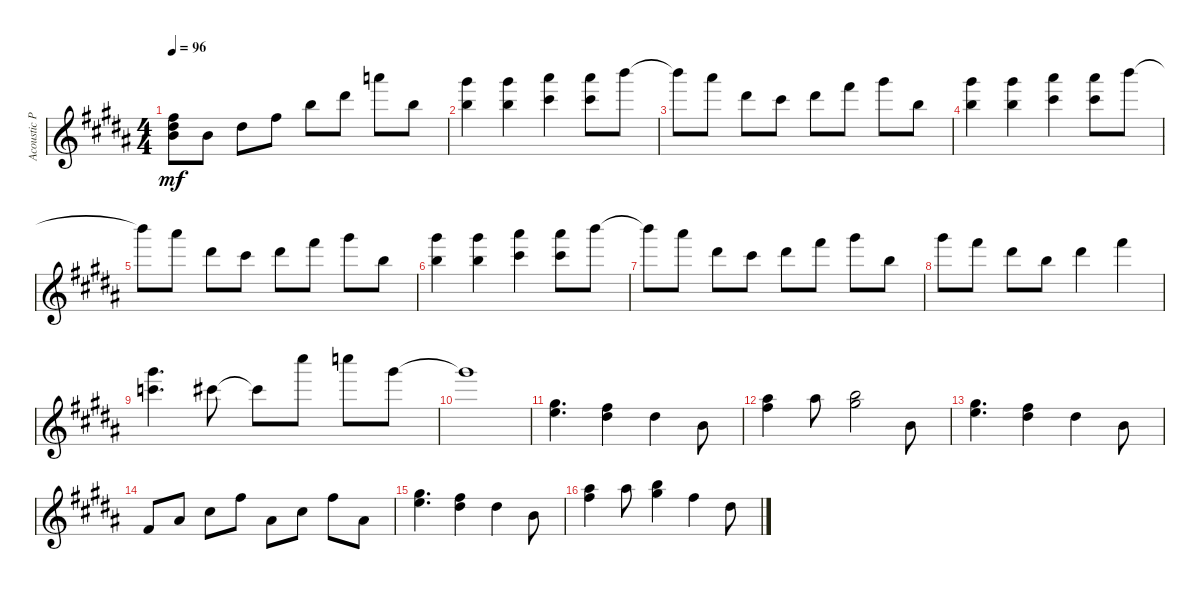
\track ("Acoustic Piano (Staff 1)" "Acoustic P") {instrument electricguitarclean}
\staff {score}
\tuning (E4 B3 G3 D3 A2 E2 B1) {hide}
\ts (4 4)
\tempo 96
\clef g2
\ks b
(2.1{t} 4.2{t} 4.3{t}).8{dy mf} 0.2.8 4.2.8 2.1.8 7.1.8 11.1.8 17.1.8 7.1.8 |
(16.1 12.2).4 (16.1 12.2).4 (9.1 23.2).4 (18.1 14.2).8 19.1.8 |
19.1{t}.8 18.1.8 11.1.8 9.1.8 11.1.8 14.1.8 16.1.8 7.1.8 |
(16.1 12.2).4 (16.1 12.2).4 (18.1 14.2).4 (18.1 14.2).8 19.1.8 |
19.1{t}.8 18.1.8 11.1.8 9.1.8 11.1.8 14.1.8 16.1.8 7.1.8 |
(16.1 12.2).4 (16.1 12.2).4 (18.1 14.2).4 (18.1 14.2).8 19.1.8 |
19.1{t}.8 18.1.8 11.1.8 9.1.8 11.1.8 14.1.8 16.1.8 7.1.8 |
16.1.8 14.1.8 11.1.8 7.1.8 11.1.4 14.1.4 |
(16.1 13.2).4{d} 9.1.8 9.1{t}.8 21.1.8 20.1.8 16.1.8 |
16.1{t}.1 |
(4.1 5.2).4{d} (2.1 4.2).4 4.2.4 0.2.8 |
(6.1 7.2).4 6.1.8 (4.1 12.2).2 0.2.8 |
(4.1 5.2).4{d} (2.1 4.2).4 4.2.4 0.2.8 |
4.4.8 3.3.8 2.2.8 2.1.8 3.3.8 2.2.8 2.1.8 3.3.8 |
(4.1 5.2).4{d} (2.1 4.2).4 4.2.4 0.2.8 |
(6.1 7.2).4 6.1.8 (7.1 9.2).4 2.1.4 4.2.8
